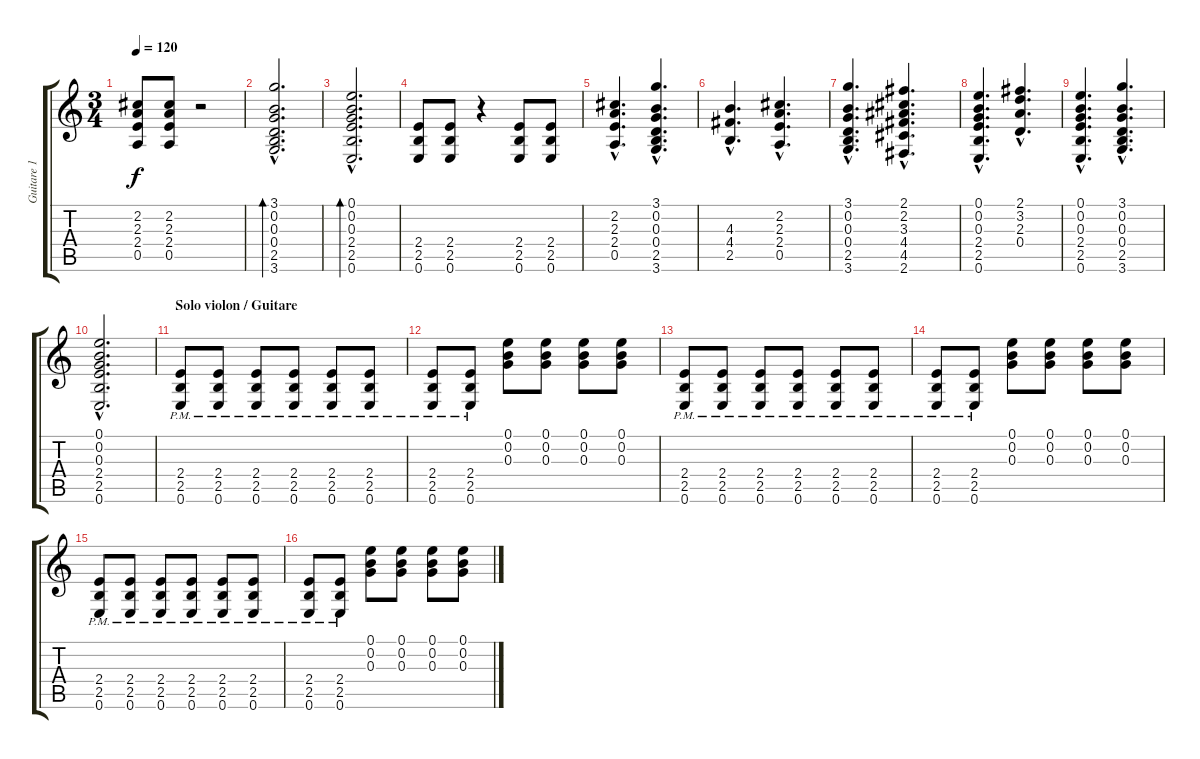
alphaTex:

\track ("Guitare 1" "Guitare 1") {instrument electricguitarclean}
\staff {score tabs}
\tuning (E4 B3 G3 D3 A2 E2) {hide}
\ts (3 4)
\tempo 120
\clef g2
\ks c
(2.2 2.3 2.4 0.5).8{dy f} (2.2 2.3 2.4 0.5).8 r.2 |
(3.1{hac} 0.2{hac} 0.3{hac} 0.4{hac} 2.5{hac} 3.6{hac}).2{d bd 240} |
(0.1{hac} 0.2{hac} 0.3{hac} 2.4{hac} 2.5{hac} 0.6{hac}).2{d bd 240} |
(2.4 2.5 0.6).8 (2.4 2.5 0.6).8 r.4 (2.4 2.5 0.6).8 (2.4 2.5 0.6).8 |
(2.2{hac} 2.3{hac} 2.4{hac} 0.5{hac}).4{d} (3.1{hac} 0.2{hac} 0.3{hac} 0.4{hac} 2.5{hac} 3.6{hac}).4{d} |
(4.3{hac} 4.4{hac} 2.5{hac}).4{d} (2.2{hac} 2.3{hac} 2.4{hac} 0.5{hac}).4{d} |
(3.1{hac} 0.2{hac} 0.3{hac} 0.4{hac} 2.5{hac} 3.6{hac}).4{d} (2.1{hac} 2.2{hac} 3.3{hac} 4.4{hac} 4.5{hac} 2.6{hac}).4{d} |
(0.1{hac} 0.2{hac} 0.3{hac} 2.4{hac} 2.5{hac} 0.6{hac}).4{d} (2.1{hac} 3.2{hac} 2.3{hac} 0.4{hac}).4{d} |
(0.1{hac} 0.2{hac} 0.3{hac} 2.4{hac} 2.5{hac} 0.6{hac}).4{d} (3.1{hac} 0.2{hac} 0.3{hac} 0.4{hac} 2.5{hac} 3.6{hac}).4{d} |
(0.1{hac} 0.2{hac} 0.3{hac} 2.4{hac} 2.5{hac} 0.6{hac}).2{d} |
\section ("" "Solo violon / Guitare")
(2.4{pm} 2.5{pm} 0.6{pm}).8 (2.4{pm} 2.5{pm} 0.6{pm}).8 (2.4{pm} 2.5{pm} 0.6{pm}).8 (2.4{pm} 2.5{pm} 0.6{pm}).8 (2.4{pm} 2.5{pm} 0.6{pm}).8 (2.4{pm} 2.5{pm} 0.6{pm}).8 |
(2.4{pm} 2.5{pm} 0.6{pm}).8 (2.4{pm} 2.5{pm} 0.6{pm}).8 (0.1 0.2 0.3).8 (0.1 0.2 0.3).8 (0.1 0.2 0.3).8 (0.1 0.2 0.3).8 |
(2.4{pm} 2.5{pm} 0.6{pm}).8 (2.4{pm} 2.5{pm} 0.6{pm}).8 (2.4{pm} 2.5{pm} 0.6{pm}).8 (2.4{pm} 2.5{pm} 0.6{pm}).8 (2.4{pm} 2.5{pm} 0.6{pm}).8 (2.4{pm} 2.5{pm} 0.6{pm}).8 |
(2.4{pm} 2.5{pm} 0.6{pm}).8 (2.4{pm} 2.5{pm} 0.6{pm}).8 (0.1 0.2 0.3).8 (0.1 0.2 0.3).8 (0.1 0.2 0.3).8 (0.1 0.2 0.3).8 |
(2.4{pm} 2.5{pm} 0.6{pm}).8 (2.4{pm} 2.5{pm} 0.6{pm}).8 (2.4{pm} 2.5{pm} 0.6{pm}).8 (2.4{pm} 2.5{pm} 0.6{pm}).8 (2.4{pm} 2.5{pm} 0.6{pm}).8 (2.4{pm} 2.5{pm} 0.6{pm}).8 |
(2.4{pm} 2.5{pm} 0.6{pm}).8 (2.4{pm} 2.5{pm} 0.6{pm}).8 (0.1 0.2 0.3).8 (0.1 0.2 0.3).8 (0.1 0.2 0.3).8 (0.1 0.2 0.3).8
